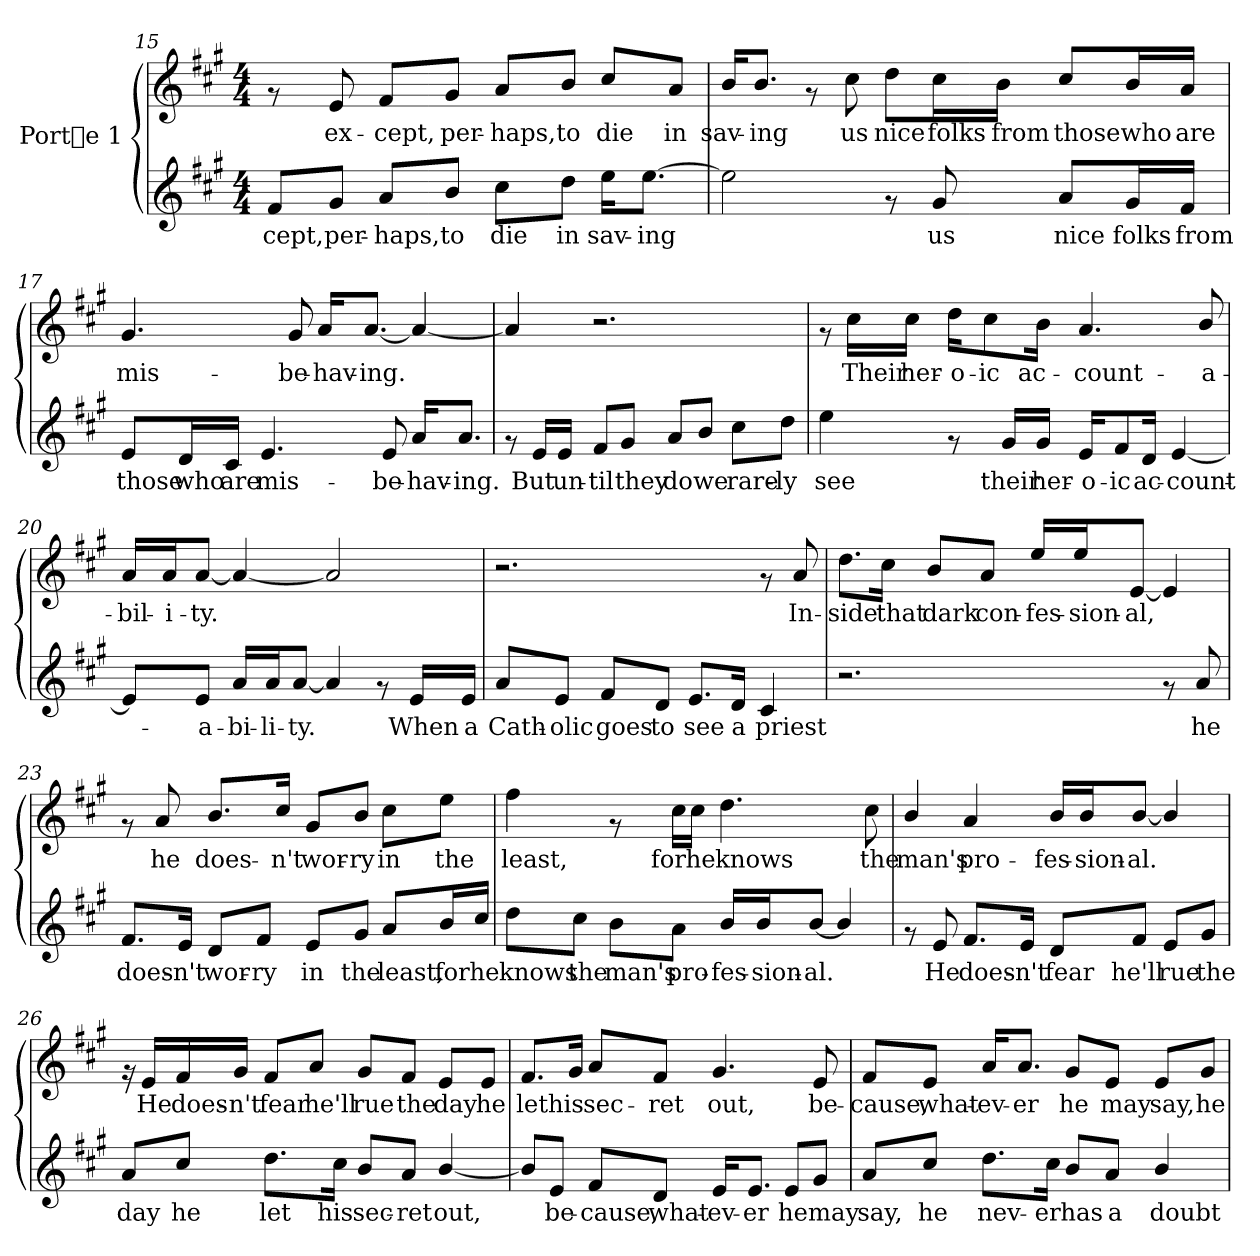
**kern	**text	**kern	**text
*part1	*part1	*part1	*part1
*staff2	*staff2	*staff1	*staff1
*I"Porte 1	*	*	*
*clefG2	*	*clefG2	*
*ITrd1c2	*	*ITrd1c2	*
*k[f#]	*	*k[f#]	*
*G:	*	*G:	*
*M4/4	*	*M4/4	*
=15	=15	=15	=15
!	!LO:LY:b:cj	!	!
8e/L	cept,	8rf	.
!	!LO:LY:b:cj	!	!LO:LY:b:cj
8f#/J	per-	8d/	-ex-
!	!LO:LY:b:cj	!	!LO:LY:b:cj
8g/L	-haps,	8e/L	-cept,
!	!LO:LY:b:cj	!	!LO:LY:b:cj
8a/J	to	8f#/J	per-
!	!LO:LY:b:cj	!	!LO:LY:b:cj
8b\L	die	8g/L	-haps,
!	!LO:LY:b:cj	!	!LO:LY:b:cj
8cc\J	in	8a/J	to
!	!LO:LY:b:cj	!	!LO:LY:b:cj
16dd\L	sav-	8b/L	die
!	!LO:LY:b:cj	!	!
[>8.dd\J	-ing	.	.
!	!	!	!LO:LY:b:cj
.	.	8g/J	in
!!LO:LB:g=z
=16	=16	=16	=16
!	!LO:LY:b:cj	!	!LO:LY:b:cj
2dd\]	.	16a/L	sav-
!	!	!	!LO:LY:b:cj
.	.	8.a/J	-ing
.	.	8rf	.
!	!	!	!LO:LY:b:cj
.	.	8b\	us
!	!	!	!LO:LY:b:cj
8rf	.	8cc\L	nice
!	!LO:LY:b:cj	!	!LO:LY:b:cj
8f#/	us	16b\	folks
!	!	!	!LO:LY:b:cj
.	.	16a\J	from
!	!LO:LY:b:cj	!	!LO:LY:b:cj
8g/L	nice	8b/L	those
!	!LO:LY:b:cj	!	!LO:LY:b:cj
16f#/	folks	16a/	who
!	!LO:LY:b:cj	!	!LO:LY:b:cj
16e/J	from	16g/J	are
=17	=17	=17	=17
!	!LO:LY:b:cj	!	!LO:LY:b:cj
8d/L	those	4.f#/	mis-
!	!LO:LY:b:cj	!	!
16c/	who	.	.
!	!LO:LY:b:cj	!	!
16B/J	are	.	.
!	!LO:LY:b:cj	!	!
4.d/	mis-	.	.
!	!	!	!LO:LY:b:cj
.	.	8f#/	-be-
!	!	!	!LO:LY:b:cj
.	.	16g/L	-hav-
!	!	!	!LO:LY:b:cj
.	.	[<8.g/J	-ing.
!	!LO:LY:b:cj	!	!
8d/	-be-	.	.
!	!LO:LY:b:cj	!	!LO:LY:b:cj
16g/L	-hav-	4g/_<	.
!	!LO:LY:b:cj	!	!
8.g/J	-ing.	.	.
=18	=18	=18	=18
8rf	.	4g/]	.
!	!LO:LY:b:cj	!	!
16d/L	But	.	.
!	!LO:LY:b:cj	!	!
16d/J	un-	.	.
!	!LO:LY:b:cj	!	!
8e/L	-til	2.r	.
!	!LO:LY:b:cj	!	!
8f#/J	they	.	.
!	!LO:LY:b:cj	!	!
8g/L	do	.	.
!	!LO:LY:b:cj	!	!
8a/J	we	.	.
!	!LO:LY:b:cj	!	!
8b\L	rare-	.	.
!	!LO:LY:b:cj	!	!
8cc\J	-ly	.	.
!!LO:LB:g=z
=19	=19	=19	=19
!	!LO:LY:b:cj	!	!
4dd\	-see	8rf	.
!	!	!	!LO:LY:b:cj
.	.	16b\L	Their
!	!	!	!LO:LY:b:cj
.	.	16b\J	her-
!	!	!	!LO:LY:b:cj
8rf	.	16cc\L	-o-
!	!	!	!LO:LY:b:cj
.	.	8b\	-ic
!	!LO:LY:b:cj	!	!
16f#/L	their	.	.
!	!LO:LY:b:cj	!	!LO:LY:b:cj
16f#/J	her-	16a\J	ac-
!	!LO:LY:b:cj	!	!LO:LY:b:cj
16d/L	-o-	4.g/	-count-
!	!LO:LY:b:cj	!	!
8e/	-ic	.	.
!	!LO:LY:b:cj	!	!
16c/J	ac-	.	.
!	!LO:LY:b:cj	!	!
[<4d/	-count-	.	.
!	!	!	!LO:LY:b:cj
.	.	8a/	-a-
=20	=20	=20	=20
!	!LO:LY:b:cj	!	!LO:LY:b:cj
8d/L]	.	16g/L	-bil-
!	!	!	!LO:LY:b:cj
.	.	16g/	-i-
!	!LO:LY:b:cj	!	!LO:LY:b:cj
8d/J	a-	[<8g/J	-ty.
!	!LO:LY:b:cj	!	!LO:LY:b:cj
16g/L	-bi-	4g/_<	.
!	!LO:LY:b:cj	!	!
16g/	-li-	.	.
!	!LO:LY:b:cj	!	!
[<8g/J	-ty.	.	.
!	!LO:LY:b:cj	!	!LO:LY:b:cj
4g/]	.	2g/]	.
8rf	.	.	.
!	!LO:LY:b:cj	!	!
16d/L	When	.	.
!	!LO:LY:b:cj	!	!
16d/J	a	.	.
=21	=21	=21	=21
!	!LO:LY:b:cj	!	!
8g/L	-Cath-	2.r	.
!	!LO:LY:b:cj	!	!
8d/J	-olic	.	.
!	!LO:LY:b:cj	!	!
8e/L	goes	.	.
!	!LO:LY:b:cj	!	!
8c/J	to	.	.
!	!LO:LY:b:cj	!	!
8.d/L	see	.	.
!	!LO:LY:b:cj	!	!
16c/J	a	.	.
!	!LO:LY:b:cj	!	!
4B/	priest	8rf	.
!	!	!	!LO:LY:b:cj
.	.	8g/	In-
!!LO:LB:g=z
=22	=22	=22	=22
!	!	!	!LO:LY:b:cj
2.r	.	8.cc\L	side
!	!	!	!LO:LY:b:cj
.	.	16b\J	that
!	!	!	!LO:LY:b:cj
.	.	8a/L	dark
!	!	!	!LO:LY:b:cj
.	.	8g/J	con-
!	!	!	!LO:LY:b:cj
.	.	16dd/L	-fes-
!	!	!	!LO:LY:b:cj
.	.	16dd/	-sion-
!	!	!	!LO:LY:b:cj
.	.	[<8d/J	-al,
!	!	!	!LO:LY:b:cj
8rf	.	4d/]	.
!	!LO:LY:b:cj	!	!
8g/	he	.	.
=23	=23	=23	=23
!	!LO:LY:b:cj	!	!
8.e/L	does-	8rf	.
!	!	!	!LO:LY:b:cj
.	.	8g/	he
!	!LO:LY:b:cj	!	!
16d/J	-n't	.	.
!	!LO:LY:b:cj	!	!LO:LY:b:cj
8c/L	wor-	8.a/L	does-
!	!LO:LY:b:cj	!	!
8e/J	-ry	.	.
!	!	!	!LO:LY:b:cj
.	.	16b/J	-n't
!	!LO:LY:b:cj	!	!LO:LY:b:cj
8d/L	in	8f#/L	wor-
!	!LO:LY:b:cj	!	!LO:LY:b:cj
8f#/J	the	8a/J	-ry
!	!LO:LY:b:cj	!	!LO:LY:b:cj
8g/L	least,	8b\L	in
!	!LO:LY:b:cj	!	!LO:LY:b:cj
16a/	for	8dd\J	the
!	!LO:LY:b:cj	!	!
16b/J	he	.	.
!!LO:LB:g=z
=24	=24	=24	=24
!	!LO:LY:b:cj	!	!LO:LY:b:cj
8cc\L	knows	4ee\	least,
!	!LO:LY:b:cj	!	!
8b\J	the	.	.
!	!LO:LY:b:cj	!	!
8a\L	man's	8rf	.
!	!LO:LY:b:cj	!	!LO:LY:b:cj
8g\J	pro-	16b\L	for
!	!	!	!LO:LY:b:cj
.	.	16b\J	he
!	!LO:LY:b:cj	!	!LO:LY:b:cj
16a/L	-fes-	4.cc\	knows
!	!LO:LY:b:cj	!	!
16a/	-sion-	.	.
!	!LO:LY:b:cj	!	!
[<8a/J	-al.	.	.
!	!LO:LY:b:cj	!	!
4a/]	.	.	.
!	!	!	!LO:LY:b:cj
.	.	8b\	the
=25	=25	=25	=25
!	!	!	!LO:LY:b:cj
8rf	.	4a/	man's
!	!LO:LY:b:cj	!	!
8d/	He	.	.
!	!LO:LY:b:cj	!	!LO:LY:b:cj
8.e/L	does-	4g/	pro-
!	!LO:LY:b:cj	!	!
16d/J	-n't	.	.
!	!LO:LY:b:cj	!	!LO:LY:b:cj
8c/L	fear	16a/L	-fes-
!	!	!	!LO:LY:b:cj
.	.	16a/	-sion-
!	!LO:LY:b:cj	!	!LO:LY:b:cj
8e/J	he'll	[<8a/J	-al.
!	!LO:LY:b:cj	!	!LO:LY:b:cj
8d/L	rue	4a/]	.
!	!LO:LY:b:cj	!	!
8f#/J	the	.	.
!!LO:LB:g=z
=26	=26	=26	=26
!	!LO:LY:b:cj	!	!
8g/L	day	16rf	.
!	!	!	!LO:LY:b:cj
.	.	16d/L	He
!	!LO:LY:b:cj	!	!LO:LY:b:cj
8b/J	he	16e/	does-
!	!	!	!LO:LY:b:cj
.	.	16f#/J	-n't
!	!LO:LY:b:cj	!	!LO:LY:b:cj
8.cc\L	let	8e/L	fear
!	!	!	!LO:LY:b:cj
.	.	8g/J	he'll
!	!LO:LY:b:cj	!	!
16b\J	his	.	.
!	!LO:LY:b:cj	!	!LO:LY:b:cj
8a/L	sec-	8f#/L	rue
!	!LO:LY:b:cj	!	!LO:LY:b:cj
8g/J	-ret	8e/J	the
!	!LO:LY:b:cj	!	!LO:LY:b:cj
[<4a/	out,	8d/L	day
!	!	!	!LO:LY:b:cj
.	.	8d/J	he
=27	=27	=27	=27
!	!LO:LY:b:cj	!	!LO:LY:b:cj
8a/L]	-	8.e/L	let
!	!LO:LY:b:cj	!	!
8d/J	be-	.	.
!	!	!	!LO:LY:b:cj
.	.	16f#/J	his
!	!LO:LY:b:cj	!	!LO:LY:b:cj
8e/L	-cause,	8g/L	sec-
!	!LO:LY:b:cj	!	!LO:LY:b:cj
8c/J	what-	8e/J	-ret
!	!LO:LY:b:cj	!	!LO:LY:b:cj
16d/L	-ev-	4.f#/	out,
!	!LO:LY:b:cj	!	!
8.d/J	-er	.	.
!	!LO:LY:b:cj	!	!
8d/L	he	.	.
!	!LO:LY:b:cj	!	!LO:LY:b:cj
8f#/J	may	8d/	be-
=28	=28	=28	=28
!	!LO:LY:b:cj	!	!LO:LY:b:cj
8g/L	say,	8e/L	cause,
!	!LO:LY:b:cj	!	!LO:LY:b:cj
8b/J	he	8d/J	what-
!	!LO:LY:b:cj	!	!LO:LY:b:cj
8.cc\L	nev-	16g/L	-ev-
!	!	!	!LO:LY:b:cj
.	.	8.g/J	-er
!	!LO:LY:b:cj	!	!
16b\J	-er	.	.
!	!LO:LY:b:cj	!	!LO:LY:b:cj
8a/L	has	8f#/L	he
!	!LO:LY:b:cj	!	!LO:LY:b:cj
8g/J	a	8d/J	may
!	!LO:LY:b:cj	!	!LO:LY:b:cj
4a/	doubt	8d/L	say,
!	!	!	!LO:LY:b:cj
.	.	8f#/J	he
=	=	=	=
*-	*-	*-	*-
